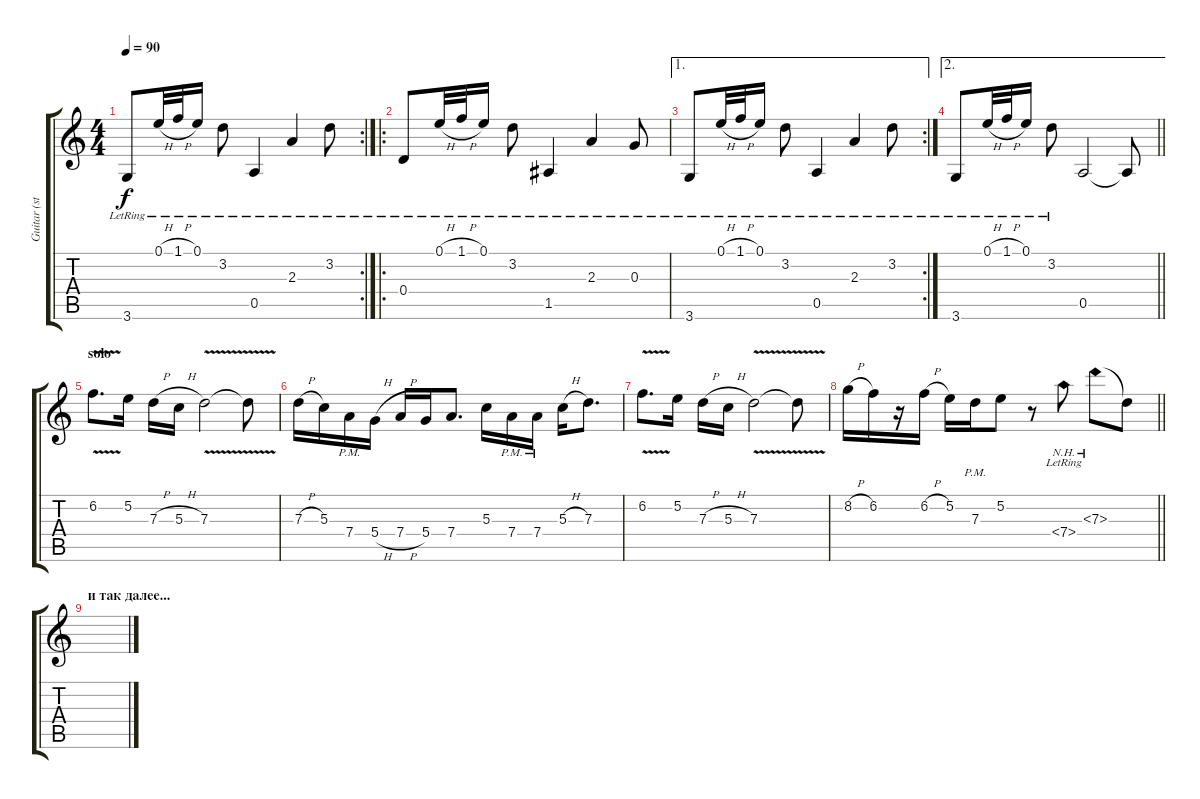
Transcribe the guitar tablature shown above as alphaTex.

\track ("Guitar (stereo)" "Guitar (st") {instrument acousticguitarsteel}
\staff {score tabs}
\tuning (E4 B3 G3 D3 A2 E2) {hide}
\rc 2
\ts (4 4)
\tempo 90
\clef g2
\ks c
3.6{lr}.8{dy f} 0.1{h lr}.32 1.1{h lr}.32 0.1{lr}.16 3.2{lr}.8 0.5{lr}.4 2.3{lr}.4 3.2{lr}.8 |
\ro
0.4{lr}.8 0.1{h lr}.32 1.1{h lr}.32 0.1{lr}.16 3.2{lr}.8 1.5{lr}.4 2.3{lr}.4 0.3{lr}.8 |
\ae 1
\rc 2
3.6{lr}.8 0.1{h lr}.32 1.1{h lr}.32 0.1{lr}.16 3.2{lr}.8 0.5{lr}.4 2.3{lr}.4 3.2{lr}.8 |
\ae 2
\barLineRight lightlight
3.6{lr}.8 0.1{h lr}.32 1.1{h lr}.32 0.1{lr}.16 3.2{lr}.8 0.5.2 0.5{t}.8 |
\section ("" "solo")
6.2{v}.8{d} 5.2.16 7.3{h}.16 5.3{h}.16 7.3{v}.2 7.3{t}.8 |
7.3{h}.16 5.3.16 7.4{pm}.16 5.4{h}.16 7.4{h}.16 5.4.16 7.4.8{d} 5.3.16 7.4{pm}.16 7.4{pm}.16 5.3{h}.16 7.3.8{d} |
6.2{v}.8{d} 5.2.16 7.3{h}.16 5.3{h}.16 7.3{v}.2 7.3{t}.8 |
\barLineRight lightlight
8.2{h}.16 6.2.16 r.16 6.2{h}.16 5.2.16 7.3{pm}.16 5.2.8 r.8 7.4{nh lr}.8 7.3{nh lr}.8 7.3{t}.8 |
\section ("" "и так далее...")
